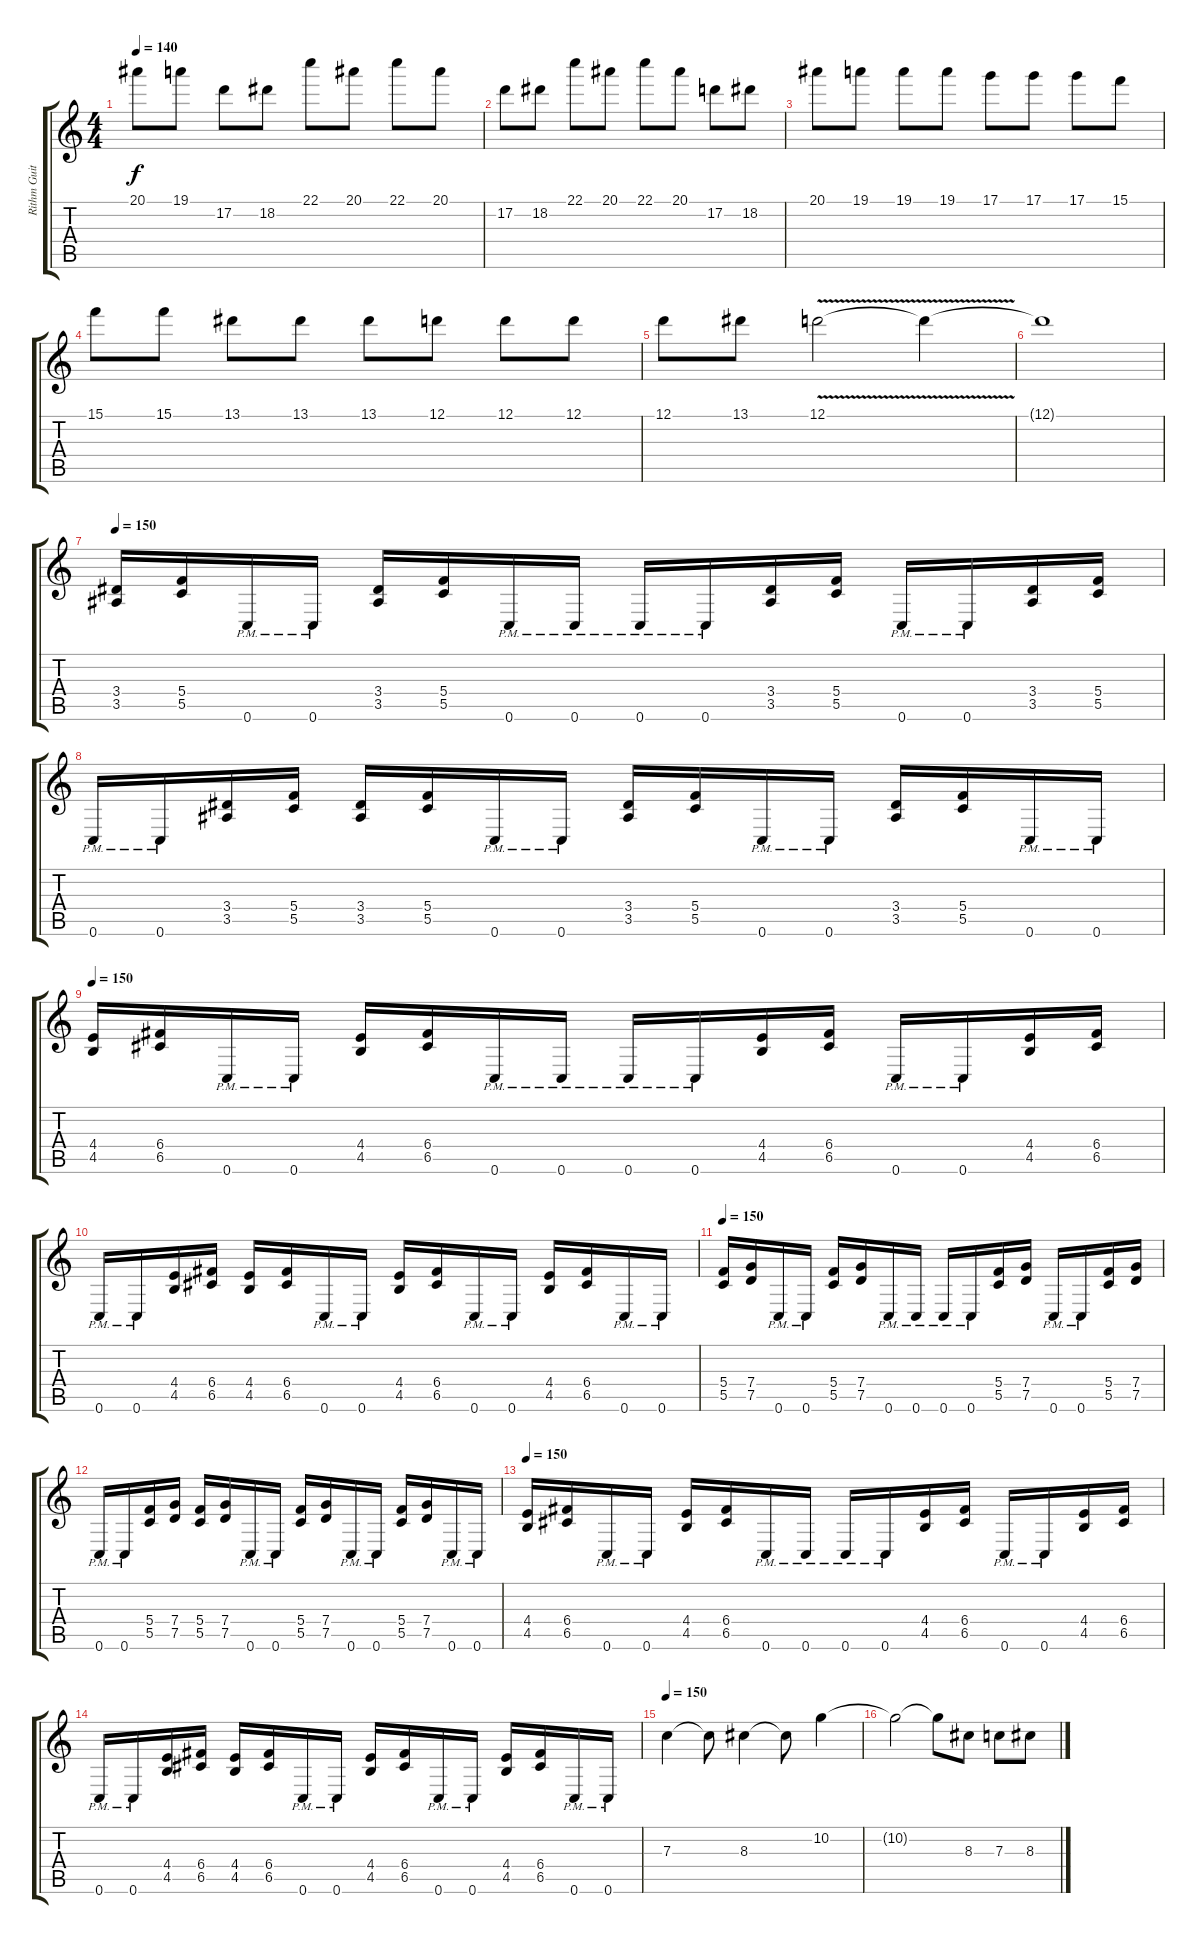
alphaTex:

\track ("Rithm Guitar" "Rithm Guit") {instrument distortionguitar}
\staff {score tabs}
\tuning (D4 A3 F3 C3 G2 C2) {hide}
\ts (4 4)
\tempo 140
\clef g2
\ks c
20.1.8{dy f} 19.1.8 17.2.8 18.2.8 22.1.8 20.1.8 22.1.8 20.1.8 |
17.2.8 18.2.8 22.1.8 20.1.8 22.1.8 20.1.8 17.2.8 18.2.8 |
20.1.8 19.1.8 19.1.8 19.1.8 17.1.8 17.1.8 17.1.8 15.1.8 |
15.1.8 15.1.8 13.1.8 13.1.8 13.1.8 12.1.8 12.1.8 12.1.8 |
12.1.8 13.1.8 12.1{v}.2 12.1{t}.4 |
12.1{t}.1 |
\tempo 150
(3.4 3.5).16 (5.4 5.5).16 0.6{pm}.16 0.6{pm}.16 (3.4 3.5).16 (5.4 5.5).16 0.6{pm}.16 0.6{pm}.16 0.6{pm}.16 0.6{pm}.16 (3.4 3.5).16 (5.4 5.5).16 0.6{pm}.16 0.6{pm}.16 (3.4 3.5).16 (5.4 5.5).16 |
0.6{pm}.16 0.6{pm}.16 (3.4 3.5).16 (5.4 5.5).16 (3.4 3.5).16 (5.4 5.5).16 0.6{pm}.16 0.6{pm}.16 (3.4 3.5).16 (5.4 5.5).16 0.6{pm}.16 0.6{pm}.16 (3.4 3.5).16 (5.4 5.5).16 0.6{pm}.16 0.6{pm}.16 |
\tempo 150
(4.4 4.5).16 (6.4 6.5).16 0.6{pm}.16 0.6{pm}.16 (4.4 4.5).16 (6.4 6.5).16 0.6{pm}.16 0.6{pm}.16 0.6{pm}.16 0.6{pm}.16 (4.4 4.5).16 (6.4 6.5).16 0.6{pm}.16 0.6{pm}.16 (4.4 4.5).16 (6.4 6.5).16 |
0.6{pm}.16 0.6{pm}.16 (4.4 4.5).16 (6.4 6.5).16 (4.4 4.5).16 (6.4 6.5).16 0.6{pm}.16 0.6{pm}.16 (4.4 4.5).16 (6.4 6.5).16 0.6{pm}.16 0.6{pm}.16 (4.4 4.5).16 (6.4 6.5).16 0.6{pm}.16 0.6{pm}.16 |
\tempo 150
(5.4 5.5).16 (7.4 7.5).16 0.6{pm}.16 0.6{pm}.16 (5.4 5.5).16 (7.4 7.5).16 0.6{pm}.16 0.6{pm}.16 0.6{pm}.16 0.6{pm}.16 (5.4 5.5).16 (7.4 7.5).16 0.6{pm}.16 0.6{pm}.16 (5.4 5.5).16 (7.4 7.5).16 |
0.6{pm}.16 0.6{pm}.16 (5.4 5.5).16 (7.4 7.5).16 (5.4 5.5).16 (7.4 7.5).16 0.6{pm}.16 0.6{pm}.16 (5.4 5.5).16 (7.4 7.5).16 0.6{pm}.16 0.6{pm}.16 (5.4 5.5).16 (7.4 7.5).16 0.6{pm}.16 0.6{pm}.16 |
\tempo 150
(4.4 4.5).16 (6.4 6.5).16 0.6{pm}.16 0.6{pm}.16 (4.4 4.5).16 (6.4 6.5).16 0.6{pm}.16 0.6{pm}.16 0.6{pm}.16 0.6{pm}.16 (4.4 4.5).16 (6.4 6.5).16 0.6{pm}.16 0.6{pm}.16 (4.4 4.5).16 (6.4 6.5).16 |
0.6{pm}.16 0.6{pm}.16 (4.4 4.5).16 (6.4 6.5).16 (4.4 4.5).16 (6.4 6.5).16 0.6{pm}.16 0.6{pm}.16 (4.4 4.5).16 (6.4 6.5).16 0.6{pm}.16 0.6{pm}.16 (4.4 4.5).16 (6.4 6.5).16 0.6{pm}.16 0.6{pm}.16 |
\tempo 150
7.3.4 7.3{t}.8 8.3.4 8.3{t}.8 10.2.4 |
10.2{t}.2 10.2{t}.8 8.3.8 7.3.8 8.3.8
